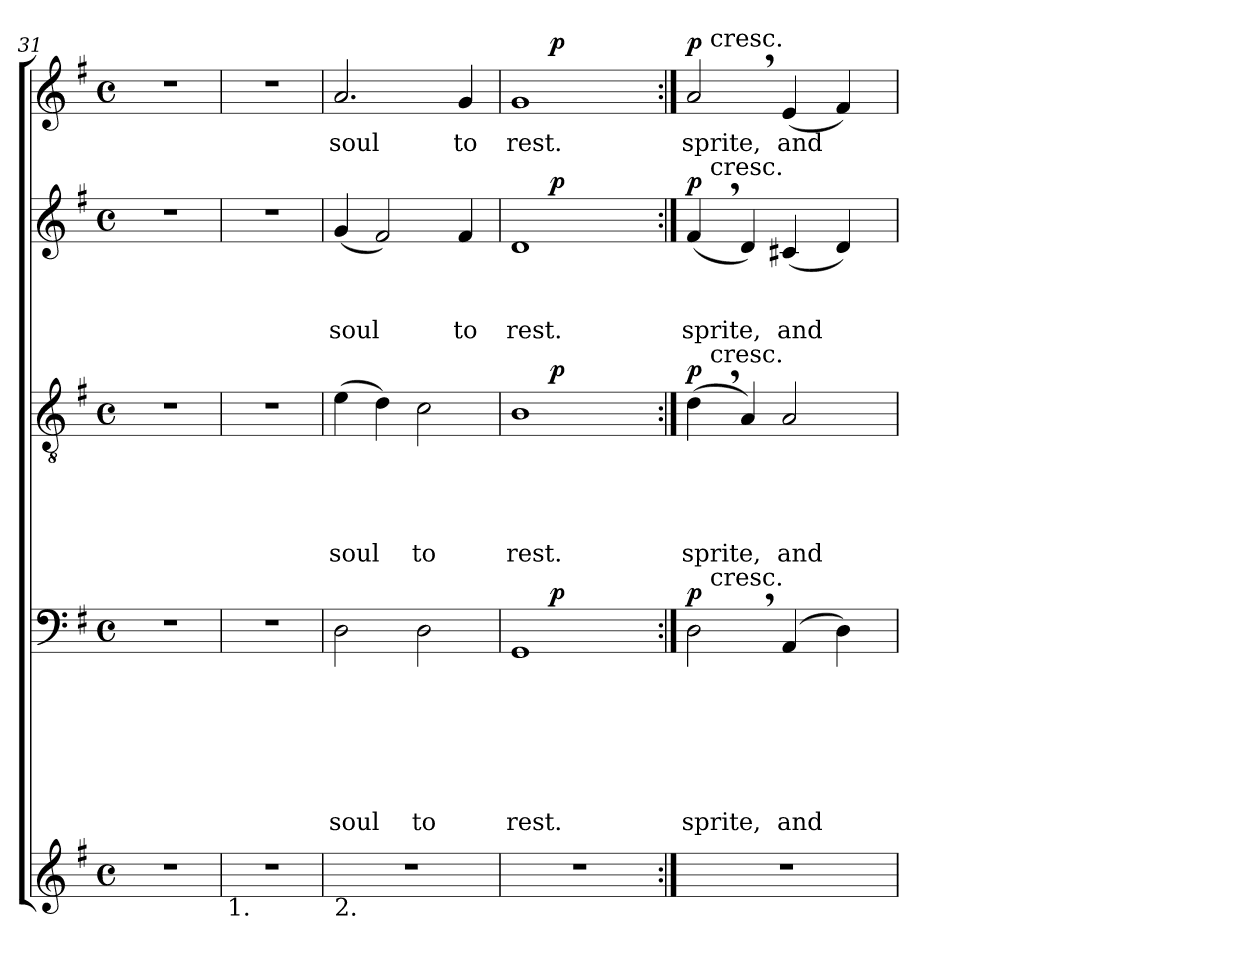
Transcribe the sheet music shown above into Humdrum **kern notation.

**kern	**kern	**text	**text	**text	**text	**text	**text	**text	**dynam	**kern	**text	**text	**text	**text	**text	**dynam	**kern	**text	**text	**text	**dynam	**kern	**text	**dynam
*part5	*part4	*part4	*part4	*part4	*part4	*part4	*part4	*part4	*part4	*part3	*part3	*part3	*part3	*part3	*part3	*part3	*part2	*part2	*part2	*part2	*part2	*part1	*part1	*part1
*staff5	*staff4	*staff4	*staff4	*staff4	*staff4	*staff4	*staff4	*staff4	*staff4	*staff3	*staff3	*staff3	*staff3	*staff3	*staff3	*staff3	*staff2	*staff2	*staff2	*staff2	*staff2	*staff1	*staff1	*staff1
!!LO:LB:g=z
*clefG2	*clefF4	*	*	*	*	*	*	*	*	*clefGv2	*	*	*	*	*	*	*clefG2	*	*	*	*	*clefG2	*	*
*k[f#]	*k[f#]	*	*	*	*	*	*	*	*	*k[f#]	*	*	*	*	*	*	*k[f#]	*	*	*	*	*k[f#]	*	*
*G:	*G:	*	*	*	*	*	*	*	*	*G:	*	*	*	*	*	*	*G:	*	*	*	*	*G:	*	*
*M4/4	*M4/4	*	*	*	*	*	*	*	*	*M4/4	*	*	*	*	*	*	*M4/4	*	*	*	*	*M4/4	*	*
*met(c)	*met(c)	*	*	*	*	*	*	*	*	*met(c)	*	*	*	*	*	*	*met(c)	*	*	*	*	*met(c)	*	*
=31	=31	=31	=31	=31	=31	=31	=31	=31	=31	=31	=31	=31	=31	=31	=31	=31	=31	=31	=31	=31	=31	=31	=31	=31
1r	1r	.	.	.	.	.	.	.	.	1r	.	.	.	.	.	.	1r	.	.	.	.	1r	.	.
=32	=32	=32	=32	=32	=32	=32	=32	=32	=32	=32	=32	=32	=32	=32	=32	=32	=32	=32	=32	=32	=32	=32	=32	=32
!LO:TX:b:t=1.	!	!	!	!	!	!	!	!	!	!	!	!	!	!	!	!	!	!	!	!	!	!	!	!
1r	1r	.	.	.	.	.	.	.	.	1r	.	.	.	.	.	.	1r	.	.	.	.	1r	.	.
!!LO:LB:g=z
=33	=33	=33	=33	=33	=33	=33	=33	=33	=33	=33	=33	=33	=33	=33	=33	=33	=33	=33	=33	=33	=33	=33	=33	=33
!LO:TX:b:t=2.	!	!	!	!	!	!	!	!	!	!	!	!	!	!	!	!	!	!	!	!	!	!	!	!
!	!	!	!	!	!	!	!	!LO:LY:b:rj	!	!	!	!	!	!	!LO:LY:b	!	!	!	!	!LO:LY:b:rj	!	!	!LO:LY:b:rj	!
1r	2D\	.	.	.	.	.	.	soul	.	(>4e\	.	.	.	.	soul	.	(<4g/	.	.	soul	.	2.a/	soul	.
.	.	.	.	.	.	.	.	.	.	4d\)	.	.	.	.	.	.	2f#/)	.	.	.	.	.	.	.
!	!	!	!	!	!	!	!	!LO:LY:b:rj	!	!	!	!	!	!	!LO:LY:b	!	!	!	!	!	!	!	!	!
.	2D\	.	.	.	.	.	.	to	.	2c\	.	.	.	.	to	.	.	.	.	.	.	.	.	.
!	!	!	!	!	!	!	!	!	!	!	!	!	!	!	!	!	!	!	!	!LO:LY:b:rj	!	!	!LO:LY:b:rj	!
.	.	.	.	.	.	.	.	.	.	.	.	.	.	.	.	.	4f#/	.	.	to	.	4g/	to	.
=34!	=34!	=34!	=34!	=34!	=34!	=34!	=34!	=34!	=34!	=34!	=34!	=34!	=34!	=34!	=34!	=34!	=34!	=34!	=34!	=34!	=34!	=34!	=34!	=34!
!	!	!	!	!	!	!	!	!LO:LY:b:rj	!	!	!	!	!	!	!LO:LY:b	!	!	!	!	!LO:LY:b:rj	!	!	!LO:LY:b:rj	!
*	*^	*	*	*	*	*	*	*	*	*^	*	*	*	*	*	*	*^	*	*	*	*	*^	*	*
1r	1GG	8..ryy	.	.	.	.	.	.	rest.	.	1B	8..ryy	.	.	.	.	rest.	.	1d	8..ryy	.	.	rest.	.	1g	8..ryy	rest.	.
!	!	!	!	!	!	!	!	!	!	!LO:DY:a	!	!	!	!	!	!	!	!LO:DY:a	!	!	!	!	!	!LO:DY:a	!	!	!	!LO:DY:a
.	.	2ryy	.	.	.	.	.	.	.	p	.	2ryy	.	.	.	.	.	p	.	2ryy	.	.	.	p	.	2ryy	.	p
.	.	4ryy	.	.	.	.	.	.	.	.	.	4ryy	.	.	.	.	.	.	.	4ryy	.	.	.	.	.	4ryy	.	.
.	.	32ryy	.	.	.	.	.	.	.	.	.	32ryy	.	.	.	.	.	.	.	32ryy	.	.	.	.	.	32ryy	.	.
=35:|!	=35:|!	=35:|!	=35:|!	=35:|!	=35:|!	=35:|!	=35:|!	=35:|!	=35:|!	=35:|!	=35:|!	=35:|!	=35:|!	=35:|!	=35:|!	=35:|!	=35:|!	=35:|!	=35:|!	=35:|!	=35:|!	=35:|!	=35:|!	=35:|!	=35:|!	=35:|!	=35:|!	=35:|!
!	!	!	!	!	!	!	!	!	!LO:LY:b:rj	!LO:DY:a	!	!	!	!	!	!	!LO:LY:b	!LO:DY:a	!	!	!	!	!LO:LY:b:rj	!LO:DY:a	!	!	!LO:LY:b:rj	!LO:DY:a
1r	2D,>\	16.ryy	.	.	.	.	.	.	sprite,	p	(>4d,>\	16.ryy	.	.	.	.	sprite,	p	(<4f#,>/	16.ryy	.	.	sprite,	p	2a,>/	16.ryy	sprite,	p
!	!	!	!	!	!	!	!	!	!	!	!	!	!	!	!	!	!	!	!	!	!	!	!	!	!	!LO:TX:a:t=cresc.	!	!
!	!	!	!	!	!	!	!	!	!	!	!	!	!	!	!	!	!	!	!	!LO:TX:a:t=cresc.	!	!	!	!	!	!	!	!
!	!	!	!	!	!	!	!	!	!	!	!	!LO:TX:a:t=cresc.	!	!	!	!	!	!	!	!	!	!	!	!	!	!	!	!
!	!	!LO:TX:a:t=cresc.	!	!	!	!	!	!	!	!	!	!	!	!	!	!	!	!	!	!	!	!	!	!	!	!	!	!
.	.	2ryy	.	.	.	.	.	.	.	.	.	2ryy	.	.	.	.	.	.	.	2ryy	.	.	.	.	.	2ryy	.	.
.	.	.	.	.	.	.	.	.	.	.	4A/)	.	.	.	.	.	.	.	4d/)	.	.	.	.	.	.	.	.	.
!	!	!	!	!	!	!	!	!	!LO:LY:b:rj	!	!	!	!	!	!	!	!LO:LY:b	!	!	!	!	!	!LO:LY:b:rj	!	!	!	!LO:LY:b:rj	!
.	(>4AA/	.	.	.	.	.	.	.	and	.	2A/	.	.	.	.	.	and	.	(<4c#X/	.	.	.	and	.	(<4e/	.	and	.
.	.	4ryy	.	.	.	.	.	.	.	.	.	4ryy	.	.	.	.	.	.	.	4ryy	.	.	.	.	.	4ryy	.	.
.	4D\)	.	.	.	.	.	.	.	.	.	.	.	.	.	.	.	.	.	4d/)	.	.	.	.	.	4f#/)	.	.	.
.	.	8ryy	.	.	.	.	.	.	.	.	.	8ryy	.	.	.	.	.	.	.	8ryy	.	.	.	.	.	8ryy	.	.
.	.	32ryy	.	.	.	.	.	.	.	.	.	32ryy	.	.	.	.	.	.	.	32ryy	.	.	.	.	.	32ryy	.	.
*	*v	*v	*	*	*	*	*	*	*	*	*	*	*	*	*	*	*	*	*v	*v	*	*	*	*	*v	*v	*	*
*	*	*	*	*	*	*	*	*	*	*v	*v	*	*	*	*	*	*	*	*	*	*	*	*	*	*
=!	=!	=!	=!	=!	=!	=!	=!	=!	=!	=!	=!	=!	=!	=!	=!	=!	=!	=!	=!	=!	=!	=!	=!	=!
*-	*-	*-	*-	*-	*-	*-	*-	*-	*-	*-	*-	*-	*-	*-	*-	*-	*-	*-	*-	*-	*-	*-	*-	*-
